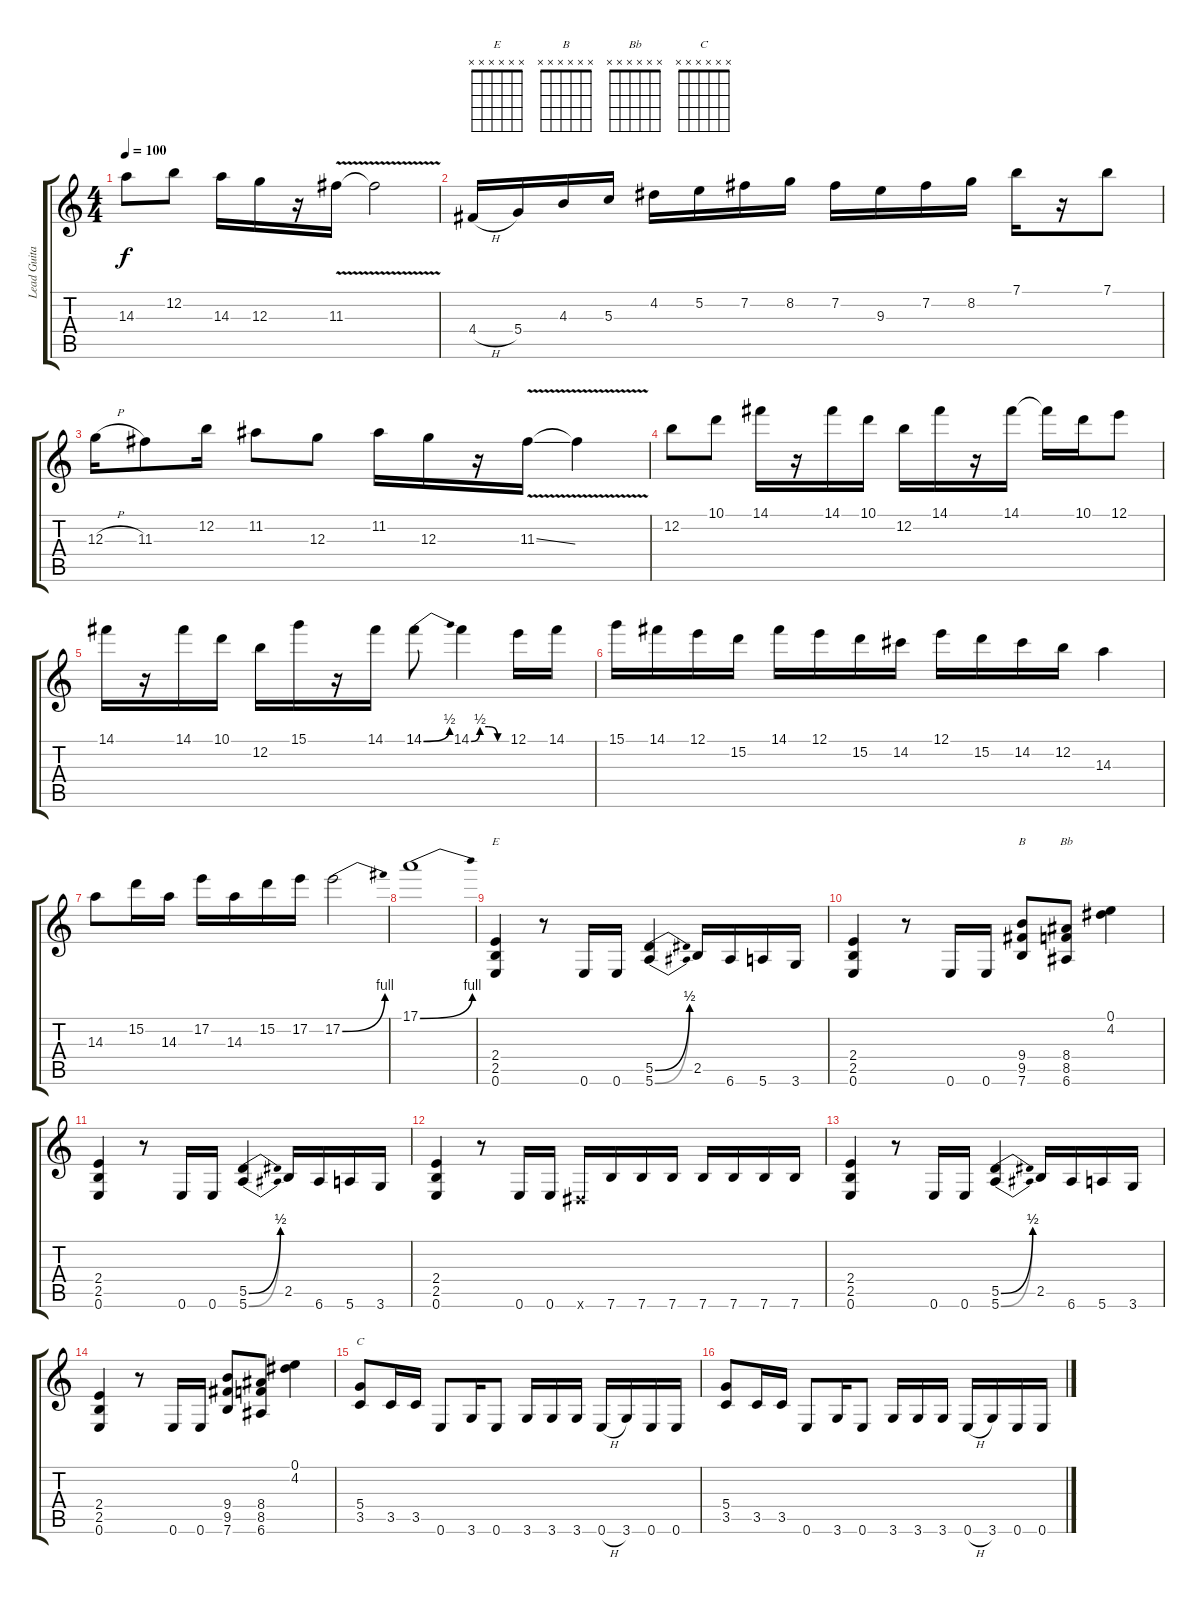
\track ("Lead Guitar" "Lead Guita") {instrument distortionguitar}
\staff {score tabs}
\tuning (E4 B3 G3 D3 A2 E2) {hide}
\chord ("E" x x x x x x)
\chord ("B" x x x x x x)
\chord ("Bb" x x x x x x)
\chord ("C" x x x x x x)
\ts (4 4)
\tempo 100
\clef g2
\ks c
14.3.8{dy f} 12.2.8 14.3.16 12.3.16 r.16 11.3{v}.16 11.3{t}.2 |
4.4{h}.16 5.4.16 4.3.16 5.3.16 4.2.16 5.2.16 7.2.16 8.2.16 7.2.16 9.3.16 7.2.16 8.2.16 7.1.16 r.16 7.1.8 |
12.3{h}.16 11.3.8 12.2.16 11.2.8 12.3.8 11.2.16 12.3.16 r.16 11.3{v ss}.16 11.3{t}.4 |
12.2.8 10.1.8 14.1.16 r.16 14.1.16 10.1.16 12.2.16 14.1.16 r.16 14.1.16 14.1{t}.16 10.1.16 12.1.8 |
14.1.16 r.16 14.1.16 10.1.16 12.2.16 15.1.16 r.16 14.1.16 14.1{be (bend 0 0 60 2)}.8 14.1{be (custom 0 0 15 2 30 2 45 0 60 0)}.4 12.1.16 14.1.16 |
15.1.16 14.1.16 12.1.16 15.2.16 14.1.16 12.1.16 15.2.16 14.2.16 12.1.16 15.2.16 14.2.16 12.2.16 14.3.4 |
14.3.8 15.2.16 14.3.16 17.2.16 14.3.16 15.2.16 17.2.16 17.2{be (bend 0 0 60 4)}.2 |
17.1{be (bend 0 0 60 4)}.1 |
(2.4 2.5 0.6).4{ch "E"} r.8 0.6.16 0.6.16 (5.5{be (bend 0 0 60 2)} 5.6{be (bend 0 0 60 2)}).4 2.5.16 6.6.16 5.6.16 3.6.16 |
(2.4 2.5 0.6).4 r.8 0.6.16 0.6.16 (9.4 9.5 7.6).8{ch "B"} (8.4 8.5 6.6).8{ch "Bb"} (0.1 4.2).4 |
(2.4 2.5 0.6).4 r.8 0.6.16 0.6.16 (5.5{be (bend 0 0 60 2)} 5.6{be (bend 0 0 60 2)}).4 2.5.16 6.6.16 5.6.16 3.6.16 |
(2.4 2.5 0.6).4 r.8 0.6.16 0.6.16 -1.6{x}.16 7.6.16 7.6.16 7.6.16 7.6.16 7.6.16 7.6.16 7.6.16 |
(2.4 2.5 0.6).4 r.8 0.6.16 0.6.16 (5.5{be (bend 0 0 60 2)} 5.6{be (bend 0 0 60 2)}).4 2.5.16 6.6.16 5.6.16 3.6.16 |
(2.4 2.5 0.6).4 r.8 0.6.16 0.6.16 (9.4 9.5 7.6).8 (8.4 8.5 6.6).8 (0.1 4.2).4 |
(5.4 3.5).8{ch "C"} 3.5.16 3.5.16 0.6.8 3.6.16 0.6.8 3.6.16 3.6.16 3.6.16 0.6{h}.16 3.6.16 0.6.16 0.6.16 |
(5.4 3.5).8 3.5.16 3.5.16 0.6.8 3.6.16 0.6.8 3.6.16 3.6.16 3.6.16 0.6{h}.16 3.6.16 0.6.16 0.6.16
